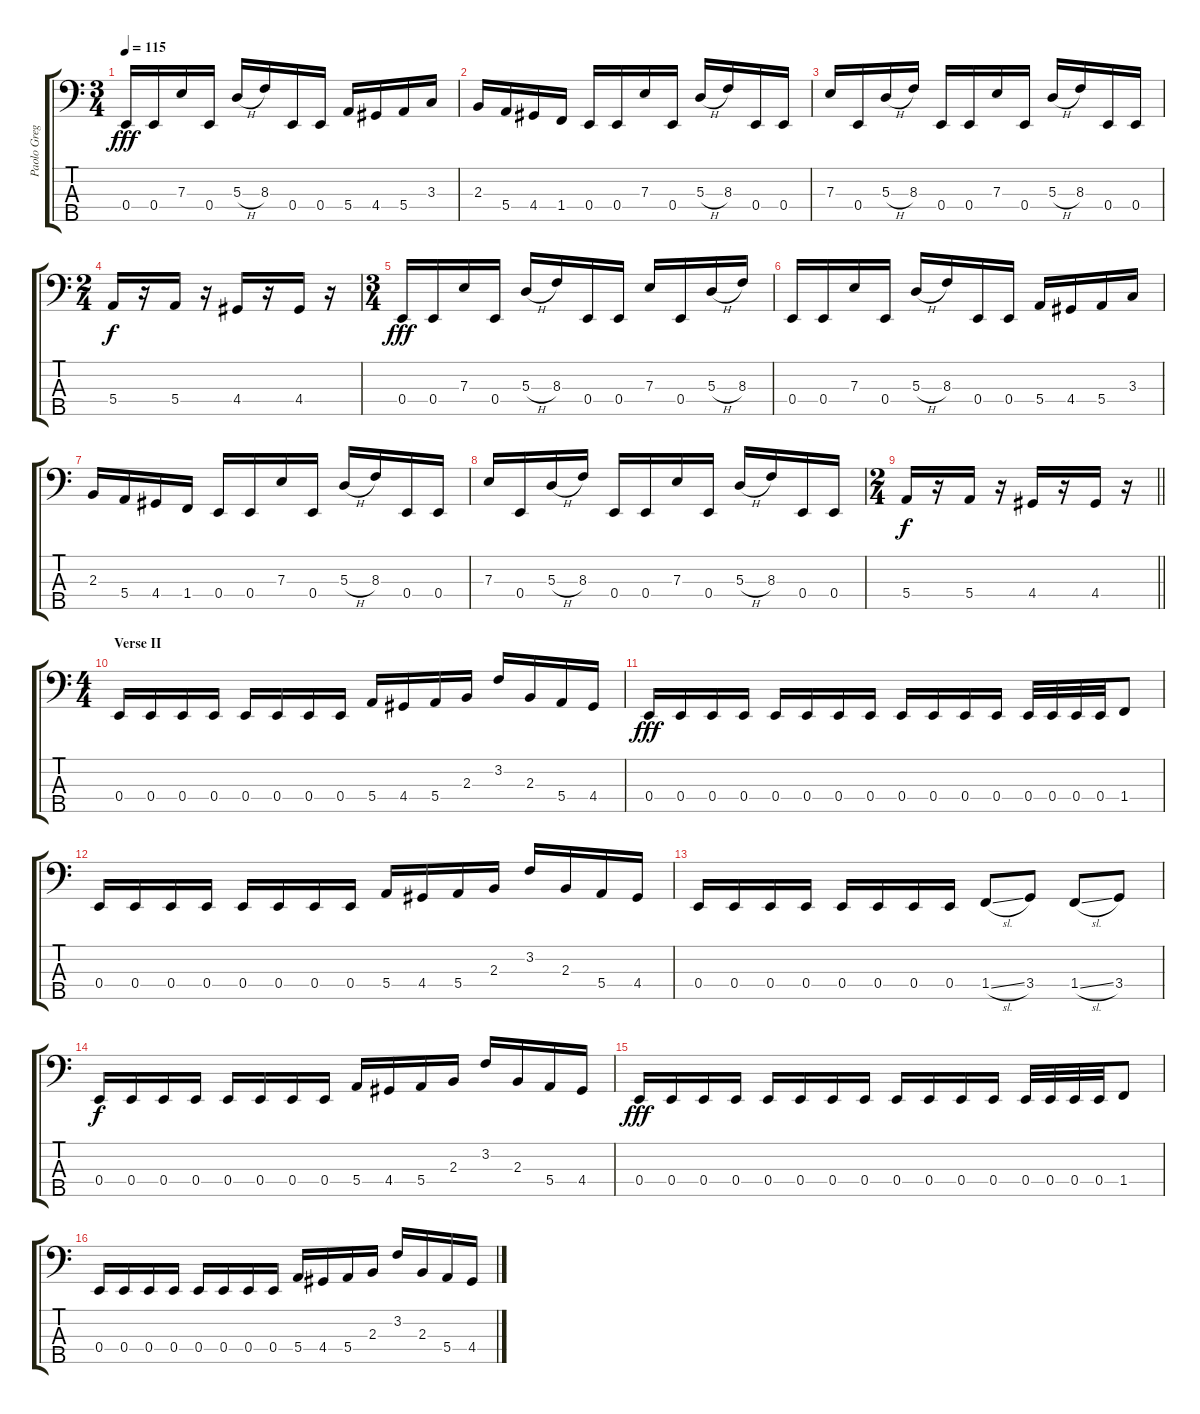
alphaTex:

\track ("Paolo Gregoletto" "Paolo Greg") {instrument electricbassfinger}
\staff {score tabs}
\tuning (G2 D2 A1 E1 B0) {hide}
\ts (3 4)
\tempo 115
\clef f4
\ks c
0.4.16{dy fff} 0.4.16 7.3.16 0.4.16 5.3{h}.16 8.3.16 0.4.16 0.4.16 5.4.16 4.4.16 5.4.16 3.3.16 |
2.3.16 5.4.16 4.4.16 1.4.16 0.4.16 0.4.16 7.3.16 0.4.16 5.3{h}.16 8.3.16 0.4.16 0.4.16 |
7.3.16 0.4.16 5.3{h}.16 8.3.16 0.4.16 0.4.16 7.3.16 0.4.16 5.3{h}.16 8.3.16 0.4.16 0.4.16 |
\ts (2 4)
5.4.16{dy f} r.16 5.4.16 r.16 4.4.16 r.16 4.4.16 r.16 |
\ts (3 4)
0.4.16{dy fff} 0.4.16 7.3.16 0.4.16 5.3{h}.16 8.3.16 0.4.16 0.4.16 7.3.16 0.4.16 5.3{h}.16 8.3.16 |
0.4.16 0.4.16 7.3.16 0.4.16 5.3{h}.16 8.3.16 0.4.16 0.4.16 5.4.16 4.4.16 5.4.16 3.3.16 |
2.3.16 5.4.16 4.4.16 1.4.16 0.4.16 0.4.16 7.3.16 0.4.16 5.3{h}.16 8.3.16 0.4.16 0.4.16 |
7.3.16 0.4.16 5.3{h}.16 8.3.16 0.4.16 0.4.16 7.3.16 0.4.16 5.3{h}.16 8.3.16 0.4.16 0.4.16 |
\ts (2 4)
\barLineRight lightlight
5.4.16{dy f} r.16 5.4.16 r.16 4.4.16 r.16 4.4.16 r.16 |
\ts (4 4)
\section ("" "Verse II")
0.4.16 0.4.16 0.4.16 0.4.16 0.4.16 0.4.16 0.4.16 0.4.16 5.4.16 4.4.16 5.4.16 2.3.16 3.2.16 2.3.16 5.4.16 4.4.16 |
0.4.16{dy fff} 0.4.16 0.4.16 0.4.16 0.4.16 0.4.16 0.4.16 0.4.16 0.4.16 0.4.16 0.4.16 0.4.16 0.4.32 0.4.32 0.4.32 0.4.32 1.4.8 |
0.4.16 0.4.16 0.4.16 0.4.16 0.4.16 0.4.16 0.4.16 0.4.16 5.4.16 4.4.16 5.4.16 2.3.16 3.2.16 2.3.16 5.4.16 4.4.16 |
0.4.16 0.4.16 0.4.16 0.4.16 0.4.16 0.4.16 0.4.16 0.4.16 1.4{sl}.8 3.4.8 1.4{sl}.8 3.4.8 |
0.4.16{dy f} 0.4.16 0.4.16 0.4.16 0.4.16 0.4.16 0.4.16 0.4.16 5.4.16 4.4.16 5.4.16 2.3.16 3.2.16 2.3.16 5.4.16 4.4.16 |
0.4.16{dy fff} 0.4.16 0.4.16 0.4.16 0.4.16 0.4.16 0.4.16 0.4.16 0.4.16 0.4.16 0.4.16 0.4.16 0.4.32 0.4.32 0.4.32 0.4.32 1.4.8 |
0.4.16 0.4.16 0.4.16 0.4.16 0.4.16 0.4.16 0.4.16 0.4.16 5.4.16 4.4.16 5.4.16 2.3.16 3.2.16 2.3.16 5.4.16 4.4.16
